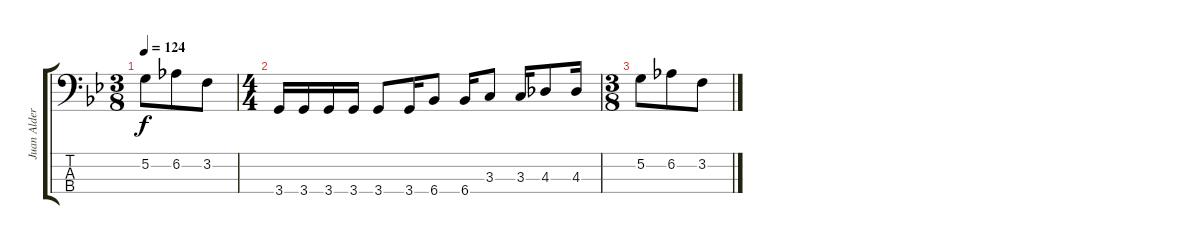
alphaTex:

\track ("Juan Alderete" "Juan Alder") {instrument electricbassfinger}
\staff {score tabs}
\tuning (G2 D2 A1 E1) {hide}
\ts (3 8)
\tempo 124
\clef f4
\ks gminor
5.2.8{dy f} 6.2.8 3.2.8 |
\ts (4 4)
3.4.16 3.4.16 3.4.16 3.4.16 3.4.8 3.4.16 6.4.8 6.4.16 3.3.8 3.3.16 4.3.8 4.3.16 |
\ts (3 8)
5.2.8 6.2.8 3.2.8
